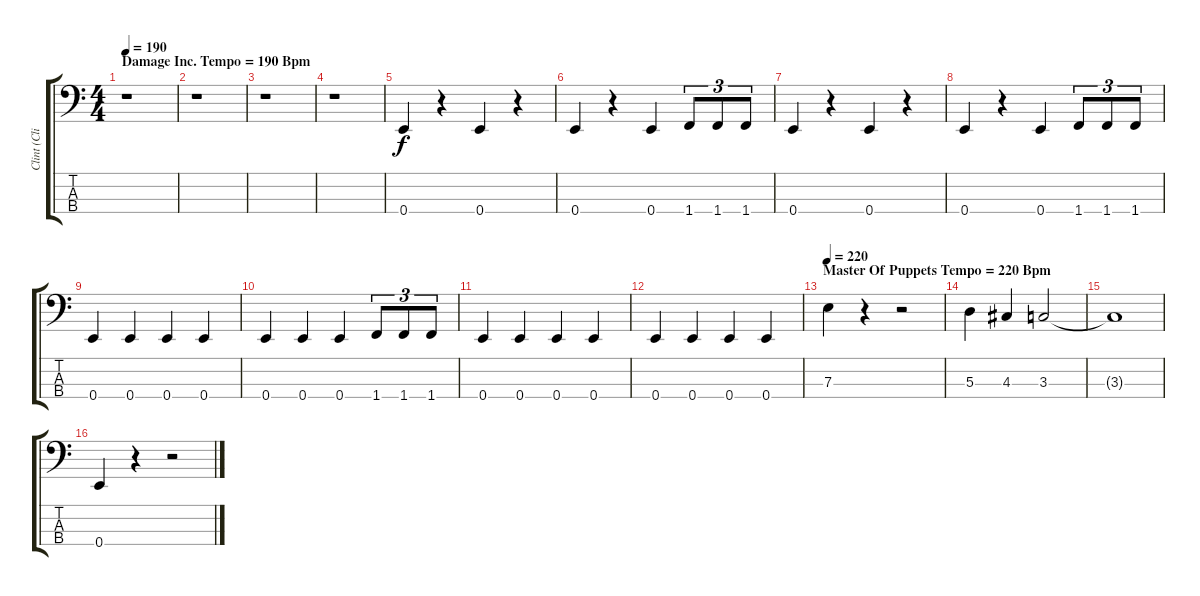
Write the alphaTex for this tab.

\track ("Clint (Cliffs Bass)" "Clint (Cli") {instrument electricbassfinger}
\staff {score tabs}
\tuning (G2 D2 A1 E1) {hide}
\ts (4 4)
\section ("" "Damage Inc. Tempo = 190 Bpm")
\tempo 190
\clef f4
\ks c
r.1{dy f instrument electricbassfinger} |
r.1 |
r.1 |
r.1 |
0.4.4 r.4 0.4.4 r.4 |
0.4.4 r.4 0.4.4 1.4.8{tu (3 2)} 1.4.8{tu (3 2)} 1.4.8{tu (3 2)} |
0.4.4 r.4 0.4.4 r.4 |
0.4.4 r.4 0.4.4 1.4.8{tu (3 2)} 1.4.8{tu (3 2)} 1.4.8{tu (3 2)} |
0.4.4 0.4.4 0.4.4 0.4.4 |
0.4.4 0.4.4 0.4.4 1.4.8{tu (3 2)} 1.4.8{tu (3 2)} 1.4.8{tu (3 2)} |
0.4.4 0.4.4 0.4.4 0.4.4 |
0.4.4 0.4.4 0.4.4 0.4.4 |
\section ("" "Master Of Puppets Tempo = 220 Bpm")
\tempo 220
7.3.4 r.4 r.2 |
5.3.4 4.3.4 3.3.2 |
3.3{t}.1 |
0.4.4 r.4 r.2
